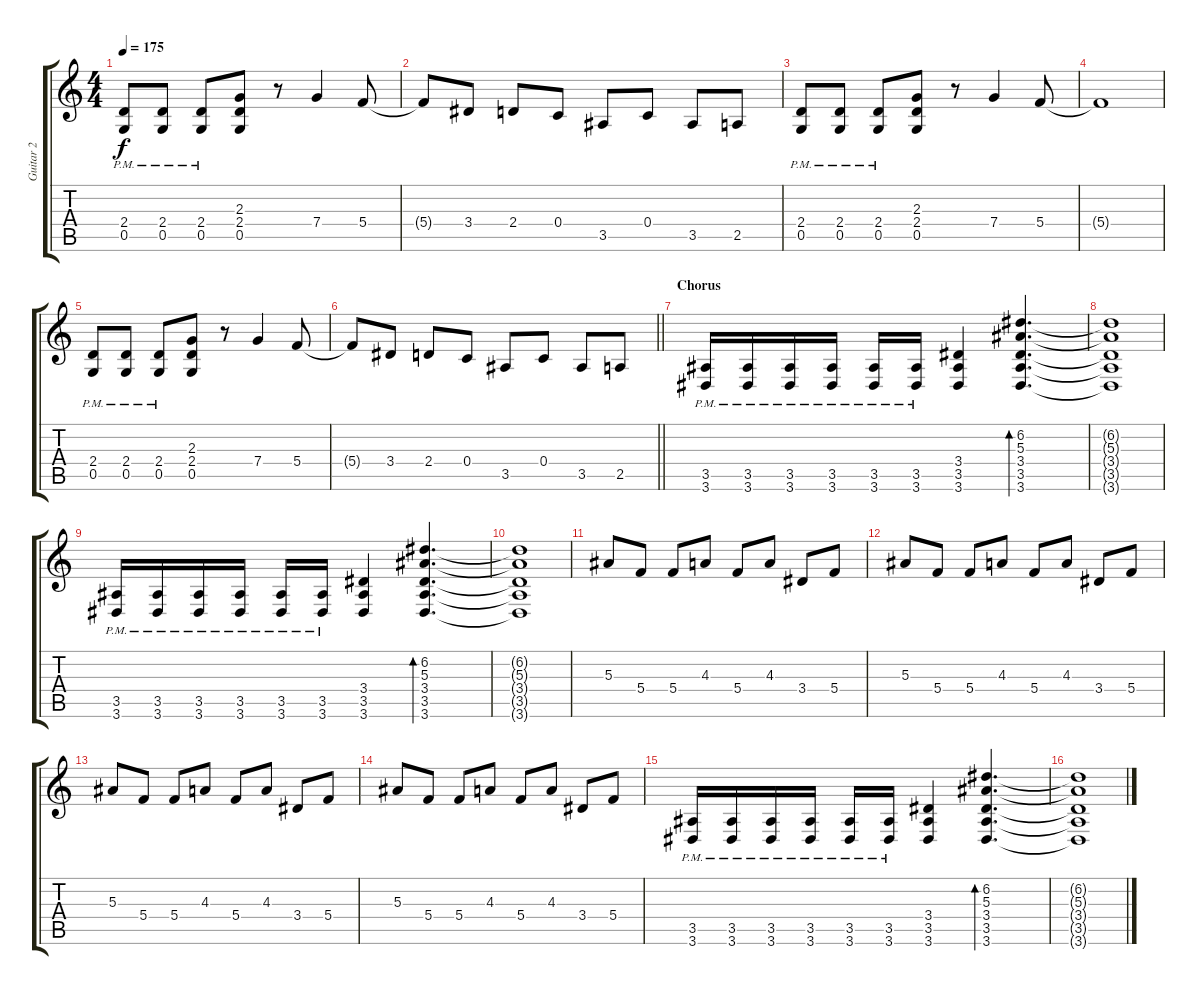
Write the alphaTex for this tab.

\track ("Guitar 2" "Guitar 2") {instrument distortionguitar}
\staff {score tabs}
\tuning (D4 A3 F3 C3 G2 C2) {hide}
\ts (4 4)
\tempo 175
\clef g2
\ks c
(2.4{pm} 0.5{pm}).8{dy f} (2.4{pm} 0.5{pm}).8 (2.4{pm} 0.5{pm}).8 (2.3 2.4 0.5).8 r.8 7.4.4 5.4.8 |
5.4{t}.8 3.4.8 2.4.8 0.4.8 3.5.8 0.4.8 3.5.8 2.5.8 |
(2.4{pm} 0.5{pm}).8 (2.4{pm} 0.5{pm}).8 (2.4{pm} 0.5{pm}).8 (2.3 2.4 0.5).8 r.8 7.4.4 5.4.8 |
5.4{t}.1 |
(2.4{pm} 0.5{pm}).8 (2.4{pm} 0.5{pm}).8 (2.4{pm} 0.5{pm}).8 (2.3 2.4 0.5).8 r.8 7.4.4 5.4.8 |
\barLineRight lightlight
5.4{t}.8 3.4.8 2.4.8 0.4.8 3.5.8 0.4.8 3.5.8 2.5.8 |
\section ("" "Chorus")
(3.5{pm} 3.6{pm}).16{instrument distortionguitar} (3.5{pm} 3.6{pm}).16 (3.5{pm} 3.6{pm}).16 (3.5{pm} 3.6{pm}).16 (3.5{pm} 3.6{pm}).16 (3.5{pm} 3.6{pm}).16 (3.4 3.5 3.6).4 (6.2 5.3 3.4 3.5 3.6).4{d bd 120} |
(6.2{t} 5.3{t} 3.4{t} 3.5{t} 3.6{t}).1 |
(3.5{pm} 3.6{pm}).16 (3.5{pm} 3.6{pm}).16 (3.5{pm} 3.6{pm}).16 (3.5{pm} 3.6{pm}).16 (3.5{pm} 3.6{pm}).16 (3.5{pm} 3.6{pm}).16 (3.4 3.5 3.6).4 (6.2 5.3 3.4 3.5 3.6).4{d bd 120} |
(6.2{t} 5.3{t} 3.4{t} 3.5{t} 3.6{t}).1 |
5.3.8 5.4.8 5.4.8 4.3.8 5.4.8 4.3.8 3.4.8 5.4.8 |
5.3.8 5.4.8 5.4.8 4.3.8 5.4.8 4.3.8 3.4.8 5.4.8 |
5.3.8 5.4.8 5.4.8 4.3.8 5.4.8 4.3.8 3.4.8 5.4.8 |
5.3.8 5.4.8 5.4.8 4.3.8 5.4.8 4.3.8 3.4.8 5.4.8 |
(3.5{pm} 3.6{pm}).16 (3.5{pm} 3.6{pm}).16 (3.5{pm} 3.6{pm}).16 (3.5{pm} 3.6{pm}).16 (3.5{pm} 3.6{pm}).16 (3.5{pm} 3.6{pm}).16 (3.4 3.5 3.6).4 (6.2 5.3 3.4 3.5 3.6).4{d bd 120} |
(6.2{t} 5.3{t} 3.4{t} 3.5{t} 3.6{t}).1
